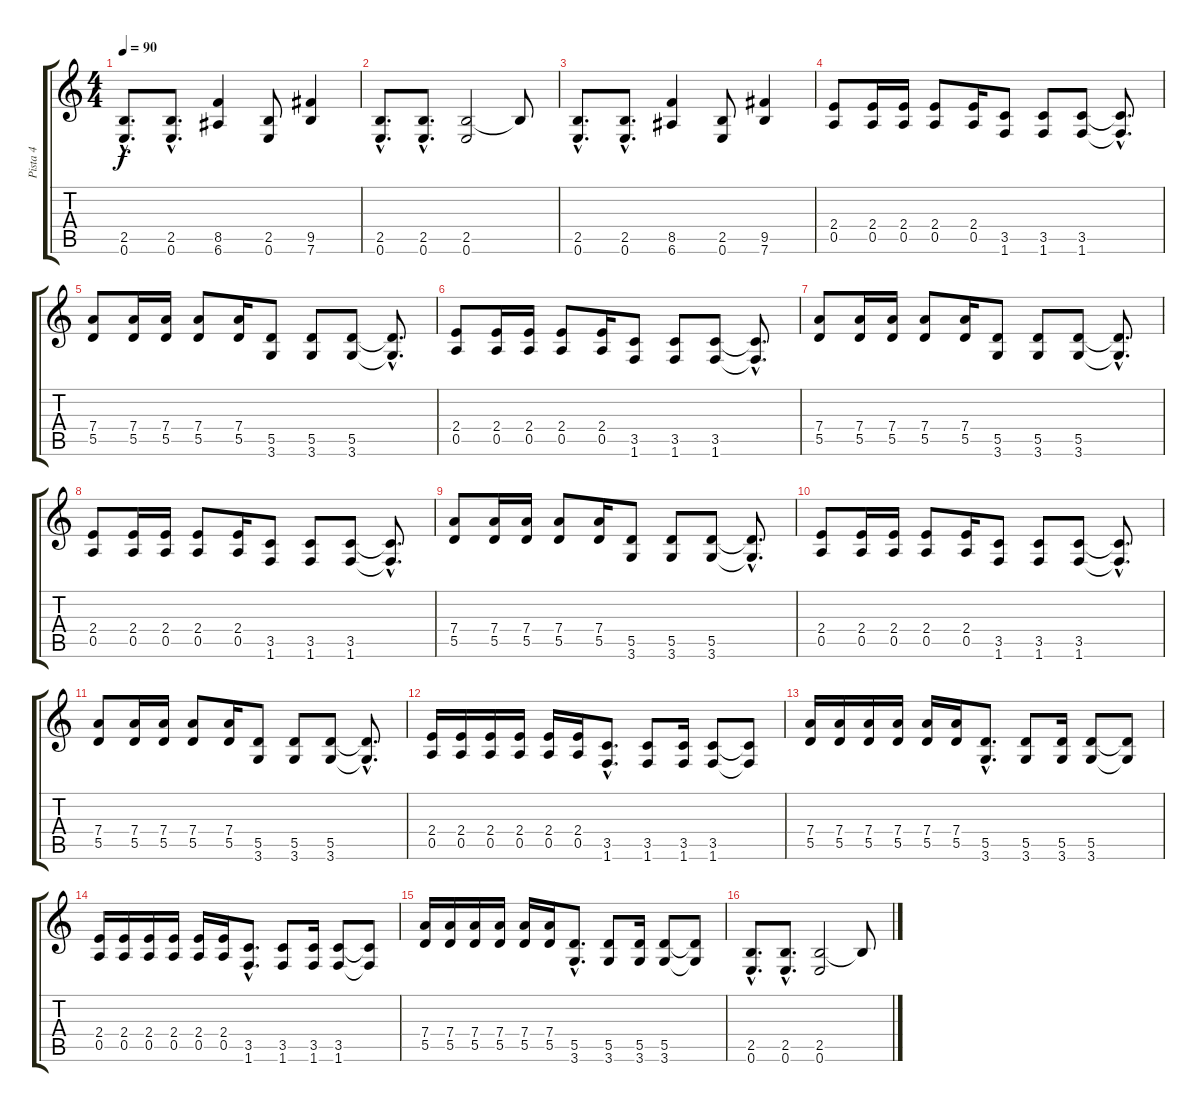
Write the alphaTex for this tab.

\track ("Pista 4" "Pista 4") {instrument overdrivenguitar}
\staff {score tabs}
\tuning (E4 B3 G3 D3 A2 E2) {hide}
\ts (4 4)
\tempo 90
\clef g2
\ks c
(2.5{hac} 0.6{hac}).8{d dy f} (2.5{hac} 0.6{hac}).8{d} (8.5 6.6).4 (2.5 0.6).8 (9.5 7.6).4 |
(2.5{hac} 0.6{hac}).8{d} (2.5{hac} 0.6{hac}).8{d} (2.5 0.6).2 2.5{t}.8 |
(2.5{hac} 0.6{hac}).8{d} (2.5{hac} 0.6{hac}).8{d} (8.5 6.6).4 (2.5 0.6).8 (9.5 7.6).4 |
(2.4 0.5).8 (2.4 0.5).16 (2.4 0.5).16 (2.4 0.5).8 (2.4 0.5).16 (3.5 1.6).8 (3.5 1.6).8 (3.5 1.6).8 (3.5{hac t} 1.6{hac t}).8{d} |
(7.4 5.5).8 (7.4 5.5).16 (7.4 5.5).16 (7.4 5.5).8 (7.4 5.5).16 (5.5 3.6).8 (5.5 3.6).8 (5.5 3.6).8 (5.5{hac t} 3.6{hac t}).8{d} |
(2.4 0.5).8 (2.4 0.5).16 (2.4 0.5).16 (2.4 0.5).8 (2.4 0.5).16 (3.5 1.6).8 (3.5 1.6).8 (3.5 1.6).8 (3.5{hac t} 1.6{hac t}).8{d} |
(7.4 5.5).8 (7.4 5.5).16 (7.4 5.5).16 (7.4 5.5).8 (7.4 5.5).16 (5.5 3.6).8 (5.5 3.6).8 (5.5 3.6).8 (5.5{hac t} 3.6{hac t}).8{d} |
(2.4 0.5).8 (2.4 0.5).16 (2.4 0.5).16 (2.4 0.5).8 (2.4 0.5).16 (3.5 1.6).8 (3.5 1.6).8 (3.5 1.6).8 (3.5{hac t} 1.6{hac t}).8{d} |
(7.4 5.5).8 (7.4 5.5).16 (7.4 5.5).16 (7.4 5.5).8 (7.4 5.5).16 (5.5 3.6).8 (5.5 3.6).8 (5.5 3.6).8 (5.5{hac t} 3.6{hac t}).8{d} |
(2.4 0.5).8 (2.4 0.5).16 (2.4 0.5).16 (2.4 0.5).8 (2.4 0.5).16 (3.5 1.6).8 (3.5 1.6).8 (3.5 1.6).8 (3.5{hac t} 1.6{hac t}).8{d} |
(7.4 5.5).8 (7.4 5.5).16 (7.4 5.5).16 (7.4 5.5).8 (7.4 5.5).16 (5.5 3.6).8 (5.5 3.6).8 (5.5 3.6).8 (5.5{hac t} 3.6{hac t}).8{d} |
(2.4 0.5).16 (2.4 0.5).16 (2.4 0.5).16 (2.4 0.5).16 (2.4 0.5).16 (2.4 0.5).16 (3.5{hac} 1.6{hac}).8{d} (3.5 1.6).8 (3.5 1.6).16 (3.5 1.6).8 (3.5{t} 1.6{t}).8 |
(7.4 5.5).16 (7.4 5.5).16 (7.4 5.5).16 (7.4 5.5).16 (7.4 5.5).16 (7.4 5.5).16 (5.5{hac} 3.6{hac}).8{d} (5.5 3.6).8 (5.5 3.6).16 (5.5 3.6).8 (5.5{t} 3.6{t}).8 |
(2.4 0.5).16 (2.4 0.5).16 (2.4 0.5).16 (2.4 0.5).16 (2.4 0.5).16 (2.4 0.5).16 (3.5{hac} 1.6{hac}).8{d} (3.5 1.6).8 (3.5 1.6).16 (3.5 1.6).8 (3.5{t} 1.6{t}).8 |
(7.4 5.5).16 (7.4 5.5).16 (7.4 5.5).16 (7.4 5.5).16 (7.4 5.5).16 (7.4 5.5).16 (5.5{hac} 3.6{hac}).8{d} (5.5 3.6).8 (5.5 3.6).16 (5.5 3.6).8 (5.5{t} 3.6{t}).8 |
(2.5{hac} 0.6{hac}).8{d} (2.5{hac} 0.6{hac}).8{d} (2.5 0.6).2 2.5{t}.8
